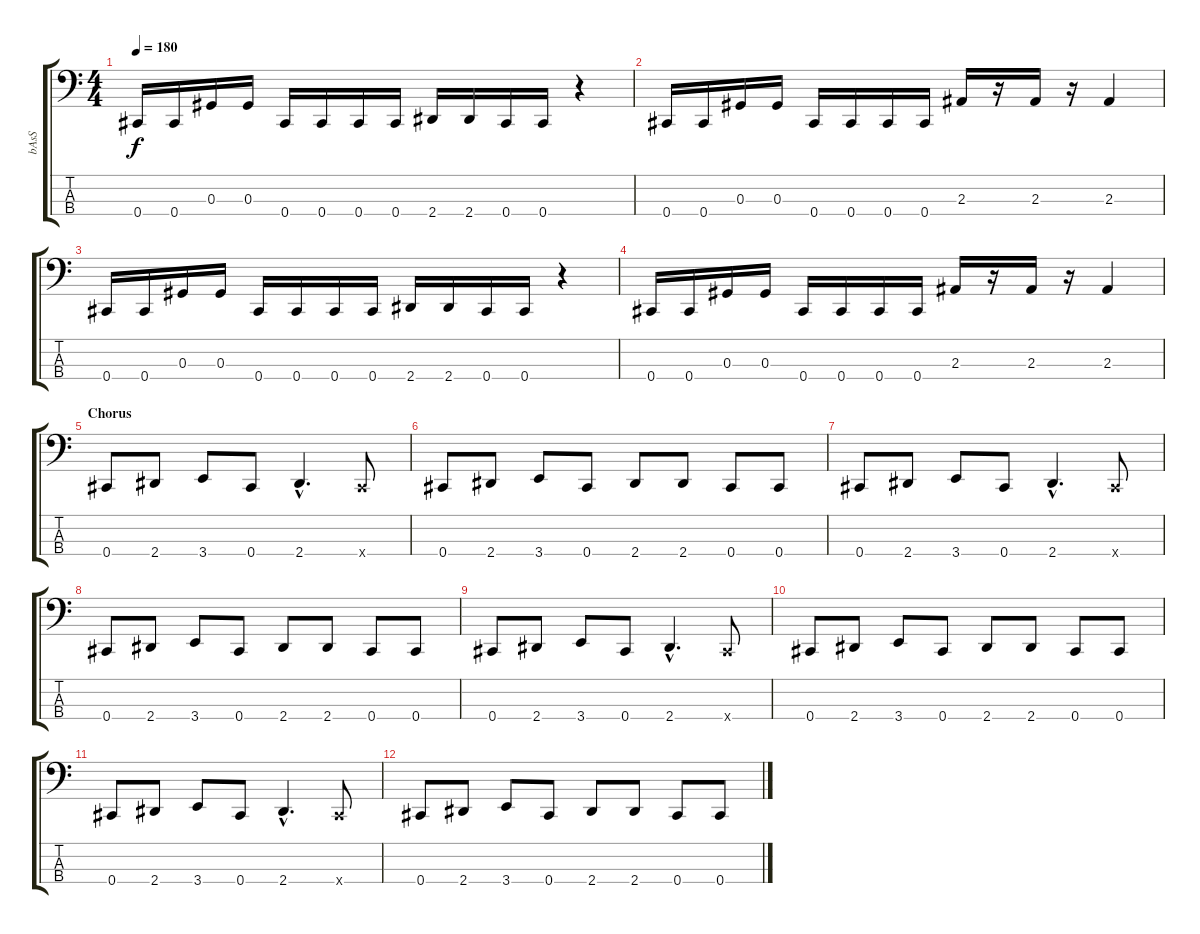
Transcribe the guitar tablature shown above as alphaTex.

\track ("bAsS" "bAsS") {instrument electricbassfinger}
\staff {score tabs}
\tuning (Gb2 Db2 Ab1 Db1) {hide}
\ts (4 4)
\tempo 180
\clef f4
\ks c
0.4.16{dy f} 0.4.16 0.3.16 0.3.16 0.4.16 0.4.16 0.4.16 0.4.16 2.4.16 2.4.16 0.4.16 0.4.16 r.4 |
0.4.16 0.4.16 0.3.16 0.3.16 0.4.16 0.4.16 0.4.16 0.4.16 2.3.16 r.16 2.3.16 r.16 2.3.4 |
0.4.16 0.4.16 0.3.16 0.3.16 0.4.16 0.4.16 0.4.16 0.4.16 2.4.16 2.4.16 0.4.16 0.4.16 r.4 |
0.4.16 0.4.16 0.3.16 0.3.16 0.4.16 0.4.16 0.4.16 0.4.16 2.3.16 r.16 2.3.16 r.16 2.3.4 |
\section ("" "Chorus")
0.4.8 2.4.8 3.4.8 0.4.8 2.4{hac}.4{d} 0.4{x}.8 |
0.4.8 2.4.8 3.4.8 0.4.8 2.4.8 2.4.8 0.4.8 0.4.8 |
0.4.8 2.4.8 3.4.8 0.4.8 2.4{hac}.4{d} 0.4{x}.8 |
0.4.8 2.4.8 3.4.8 0.4.8 2.4.8 2.4.8 0.4.8 0.4.8 |
0.4.8 2.4.8 3.4.8 0.4.8 2.4{hac}.4{d} 0.4{x}.8 |
0.4.8 2.4.8 3.4.8 0.4.8 2.4.8 2.4.8 0.4.8 0.4.8 |
0.4.8 2.4.8 3.4.8 0.4.8 2.4{hac}.4{d} 0.4{x}.8 |
0.4.8 2.4.8 3.4.8 0.4.8 2.4.8 2.4.8 0.4.8 0.4.8
